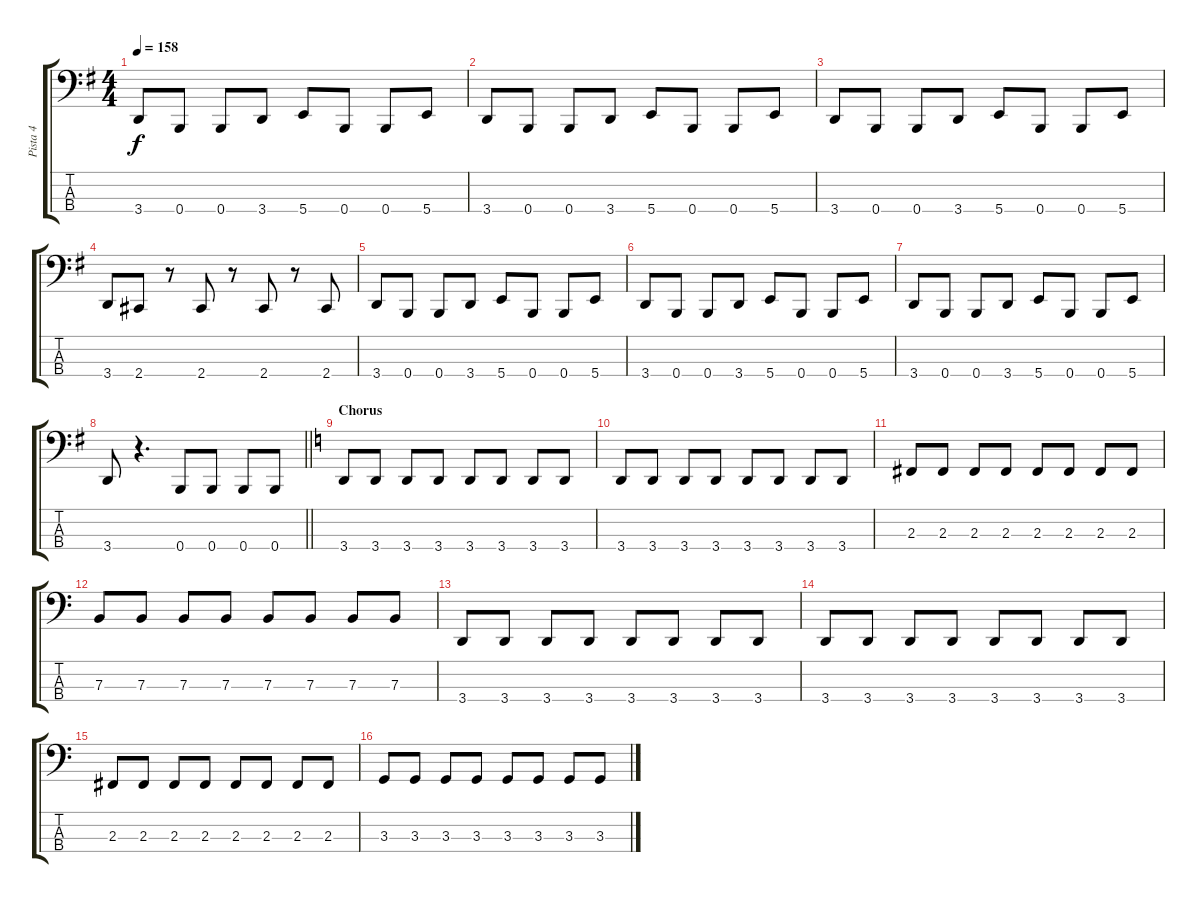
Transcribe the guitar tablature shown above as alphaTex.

\track ("Pista 4" "Pista 4") {instrument electricbassfinger}
\staff {score tabs}
\tuning (D2 A1 E1 B0) {hide}
\ts (4 4)
\tempo 158
\clef f4
\ks g
3.4.8{dy f} 0.4.8 0.4.8 3.4.8 5.4.8 0.4.8 0.4.8 5.4.8 |
3.4.8 0.4.8 0.4.8 3.4.8 5.4.8 0.4.8 0.4.8 5.4.8 |
3.4.8 0.4.8 0.4.8 3.4.8 5.4.8 0.4.8 0.4.8 5.4.8 |
3.4.8 2.4.8 r.8 2.4.8 r.8 2.4.8 r.8 2.4.8 |
3.4.8 0.4.8 0.4.8 3.4.8 5.4.8 0.4.8 0.4.8 5.4.8 |
3.4.8 0.4.8 0.4.8 3.4.8 5.4.8 0.4.8 0.4.8 5.4.8 |
3.4.8 0.4.8 0.4.8 3.4.8 5.4.8 0.4.8 0.4.8 5.4.8 |
\barLineRight lightlight
3.4.8 r.4{d} 0.4.8 0.4.8 0.4.8 0.4.8 |
\section ("" "Chorus")
\ks c
3.4.8 3.4.8 3.4.8 3.4.8 3.4.8 3.4.8 3.4.8 3.4.8 |
3.4.8 3.4.8 3.4.8 3.4.8 3.4.8 3.4.8 3.4.8 3.4.8 |
2.3.8 2.3.8 2.3.8 2.3.8 2.3.8 2.3.8 2.3.8 2.3.8 |
7.3.8 7.3.8 7.3.8 7.3.8 7.3.8 7.3.8 7.3.8 7.3.8 |
3.4.8 3.4.8 3.4.8 3.4.8 3.4.8 3.4.8 3.4.8 3.4.8 |
3.4.8 3.4.8 3.4.8 3.4.8 3.4.8 3.4.8 3.4.8 3.4.8 |
2.3.8 2.3.8 2.3.8 2.3.8 2.3.8 2.3.8 2.3.8 2.3.8 |
3.3.8 3.3.8 3.3.8 3.3.8 3.3.8 3.3.8 3.3.8 3.3.8
